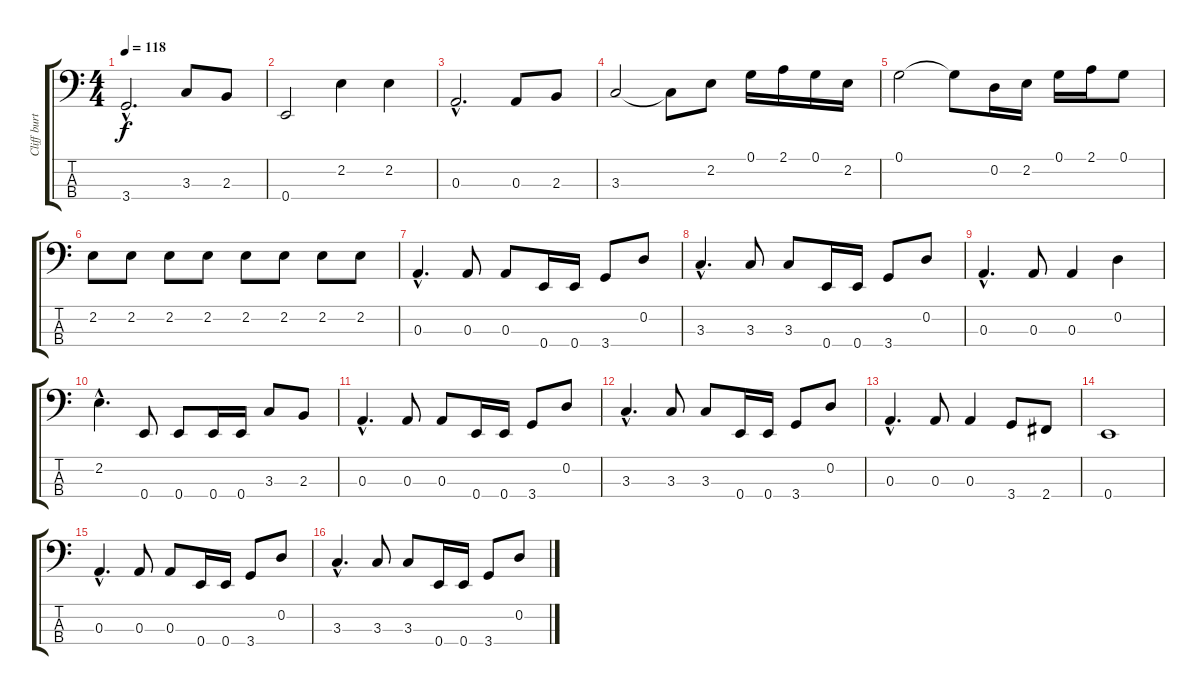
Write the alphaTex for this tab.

\track ("Cliff burton" "Cliff burt") {instrument electricbassfinger}
\staff {score tabs}
\tuning (G2 D2 A1 E1) {hide}
\ts (4 4)
\tempo 118
\clef f4
\ks c
3.4{hac}.2{d dy f} 3.3.8 2.3.8 |
0.4.2 2.2.4 2.2.4 |
0.3{hac}.2{d} 0.3.8 2.3.8 |
3.3.2 3.3{t}.8 2.2.8 0.1.16 2.1.16 0.1.16 2.2.16 |
0.1.2 0.1{t}.8 0.2.16 2.2.16 0.1.16 2.1.16 0.1.8 |
2.2.8 2.2.8 2.2.8 2.2.8 2.2.8 2.2.8 2.2.8 2.2.8 |
0.3{hac}.4{d} 0.3.8 0.3.8 0.4.16 0.4.16 3.4.8 0.2.8 |
3.3{hac}.4{d} 3.3.8 3.3.8 0.4.16 0.4.16 3.4.8 0.2.8 |
0.3{hac}.4{d} 0.3.8 0.3.4 0.2.4 |
2.2{hac}.4{d} 0.4.8 0.4.8 0.4.16 0.4.16 3.3.8 2.3.8 |
0.3{hac}.4{d} 0.3.8 0.3.8 0.4.16 0.4.16 3.4.8 0.2.8 |
3.3{hac}.4{d} 3.3.8 3.3.8 0.4.16 0.4.16 3.4.8 0.2.8 |
0.3{hac}.4{d} 0.3.8 0.3.4 3.4.8 2.4.8 |
0.4.1 |
0.3{hac}.4{d} 0.3.8 0.3.8 0.4.16 0.4.16 3.4.8 0.2.8 |
3.3{hac}.4{d} 3.3.8 3.3.8 0.4.16 0.4.16 3.4.8 0.2.8
